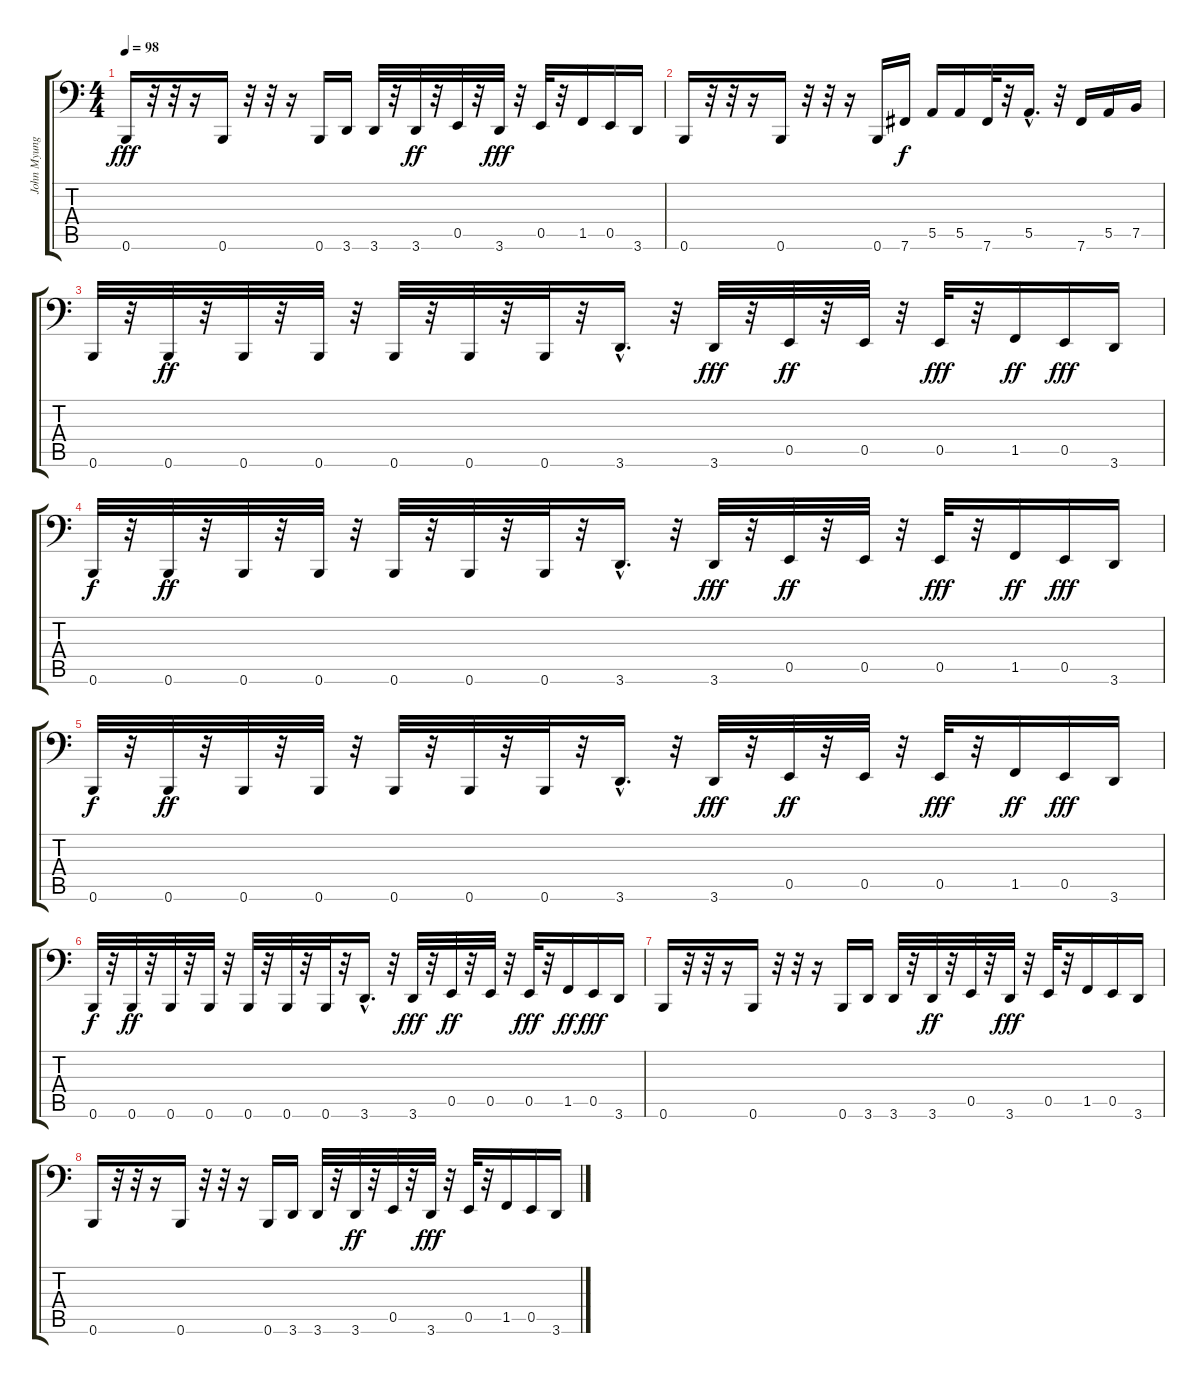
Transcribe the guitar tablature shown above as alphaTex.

\track ("John Myung" "John Myung") {instrument electricbassfinger}
\staff {score tabs}
\tuning (C3 G2 D2 A1 E1 B0) {hide}
\ts (4 4)
\tempo 98
\clef f4
\ks c
0.6.16{dy fff} r.32 r.32 r.16 0.6.16 r.32 r.32 r.16 0.6.16 3.6.16 3.6.32 r.32 3.6.32{dy ff} r.32 0.5.32 r.32 3.6.32{dy fff} r.32 0.5.32 r.32 1.5.16 0.5.16 3.6.16 |
0.6.16 r.32 r.32 r.16 0.6.16 r.32 r.32 r.16 0.6.16 7.6.16{dy f} 5.5.16 5.5.16 7.6.32 r.32 5.5{hac}.16{d} r.32 7.6.16 5.5.16 7.5.16 |
0.6.32 r.32 0.6.32{dy ff} r.32 0.6.32 r.32 0.6.32 r.32 0.6.32 r.32 0.6.32 r.32 0.6.32 r.32 3.6{hac}.16{d} r.32 3.6.32{dy fff} r.32 0.5.32{dy ff} r.32 0.5.32 r.32 0.5.32{dy fff} r.32 1.5.16{dy ff} 0.5.16{dy fff} 3.6.16 |
0.6.32{dy f} r.32 0.6.32{dy ff} r.32 0.6.32 r.32 0.6.32 r.32 0.6.32 r.32 0.6.32 r.32 0.6.32 r.32 3.6{hac}.16{d} r.32 3.6.32{dy fff} r.32 0.5.32{dy ff} r.32 0.5.32 r.32 0.5.32{dy fff} r.32 1.5.16{dy ff} 0.5.16{dy fff} 3.6.16 |
0.6.32{dy f} r.32 0.6.32{dy ff} r.32 0.6.32 r.32 0.6.32 r.32 0.6.32 r.32 0.6.32 r.32 0.6.32 r.32 3.6{hac}.16{d} r.32 3.6.32{dy fff} r.32 0.5.32{dy ff} r.32 0.5.32 r.32 0.5.32{dy fff} r.32 1.5.16{dy ff} 0.5.16{dy fff} 3.6.16 |
0.6.32{dy f} r.32 0.6.32{dy ff} r.32 0.6.32 r.32 0.6.32 r.32 0.6.32 r.32 0.6.32 r.32 0.6.32 r.32 3.6{hac}.16{d} r.32 3.6.32{dy fff} r.32 0.5.32{dy ff} r.32 0.5.32 r.32 0.5.32{dy fff} r.32 1.5.16{dy ff} 0.5.16{dy fff} 3.6.16 |
0.6.16 r.32 r.32 r.16 0.6.16 r.32 r.32 r.16 0.6.16 3.6.16 3.6.32 r.32 3.6.32{dy ff} r.32 0.5.32 r.32 3.6.32{dy fff} r.32 0.5.32 r.32 1.5.16 0.5.16 3.6.16 |
0.6.16 r.32 r.32 r.16 0.6.16 r.32 r.32 r.16 0.6.16 3.6.16 3.6.32 r.32 3.6.32{dy ff} r.32 0.5.32 r.32 3.6.32{dy fff} r.32 0.5.32 r.32 1.5.16 0.5.16 3.6.16
